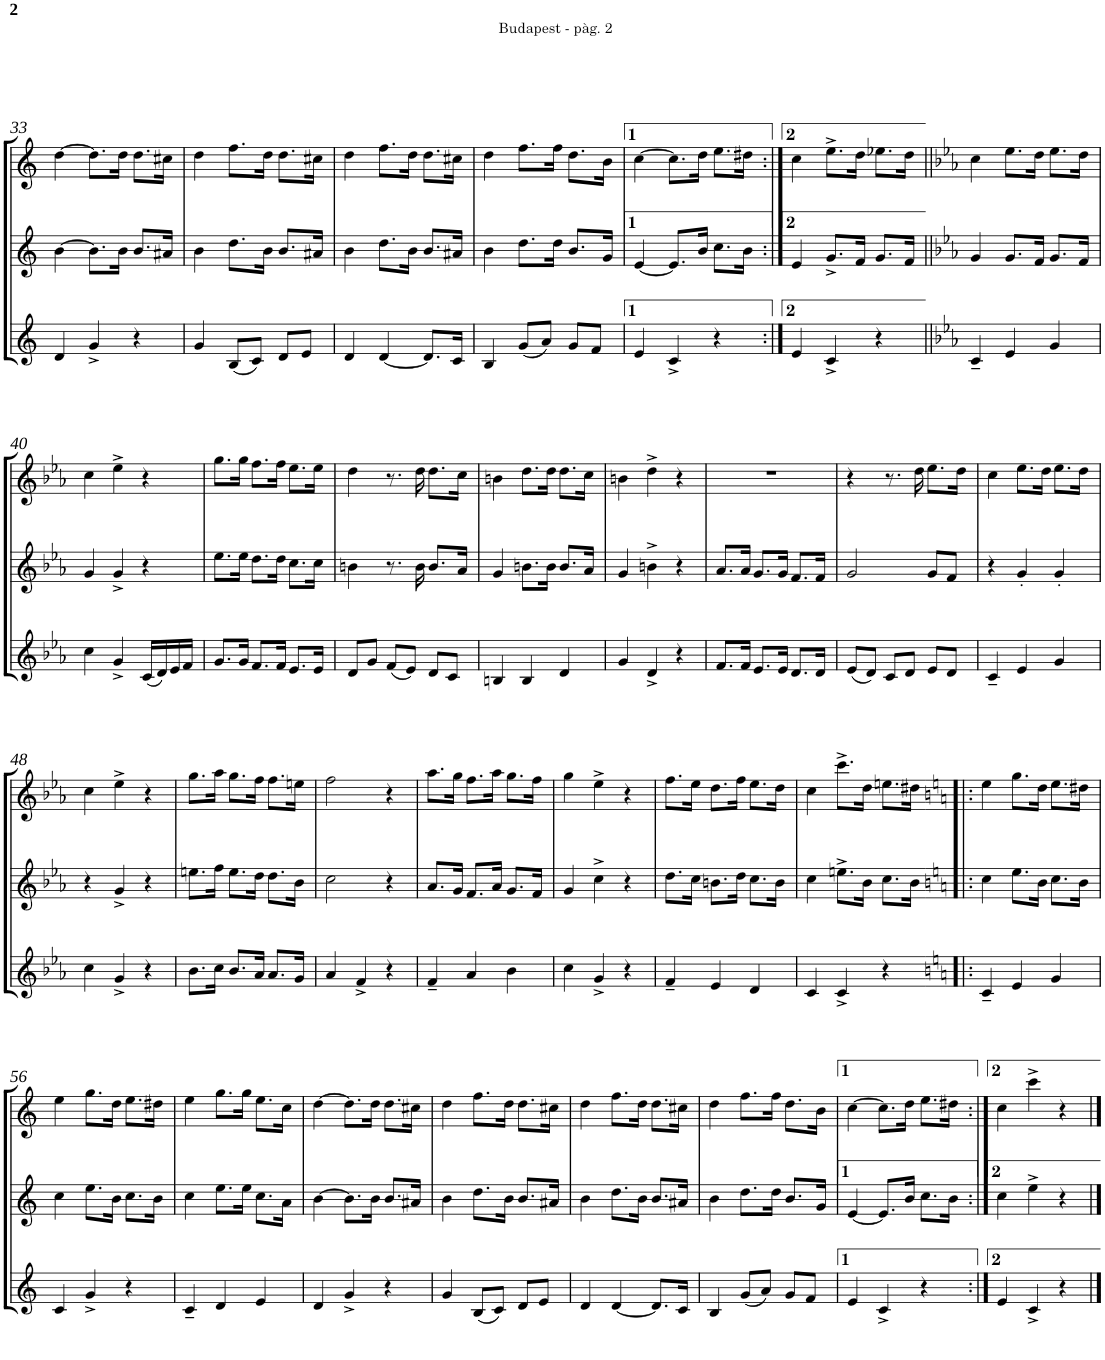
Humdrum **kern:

**kern	**kern	**kern
*part3	*part2	*part1
*staff3	*staff2	*staff1
*I"Gralla 3	*I"Gralla 2	*I"Gralla 1
!!LO:PB:g=z
*clefG2	*clefG2	*clefG2
*k[]	*k[]	*k[]
*M3/4	*M3/4	*M3/4
=33	=33	=33
4d/	[4b\	[4dd\
4g^/	8.b\L]	8.dd\L]
.	16b\Jk	16dd\Jk
4r	8.b/L	8.dd\L
.	16a#X/Jk	16cc#X\Jk
=34	=34	=34
4g/	4b\	4dd\
(<8B/L	8.dd\L	8.ff\L
8c/J)	.	.
.	16b\Jk	16dd\Jk
8d/L	8.b/L	8.dd\L
8e/J	.	.
.	16a#X/Jk	16cc#X\Jk
=35	=35	=35
4d/	4b\	4dd\
[4d/	8.dd\L	8.ff\L
.	16b\Jk	16dd\Jk
8.d/L]	8.b/L	8.dd\L
16c/Jk	16a#X/Jk	16cc#X\Jk
=36	=36	=36
4B/	4b\	4dd\
(<8g/L	8.dd\L	8.ff\L
8a/J)	.	.
.	16dd\Jk	16ff\Jk
8g/L	8.b/L	8.dd\L
8f/J	.	.
.	16g/Jk	16b\Jk
=37	=37	=37
4e/	[4e/	[4cc\
4c^/	8.e/L]	8.cc\L]
.	16b/Jk	16dd\Jk
4r	8.cc\L	8.ee\L
.	16b\Jk	16dd#X\Jk
=38:|!	=38:|!	=38:|!
4e/	4e/	4cc\
4c^/	8.g^/L	8.ee^\L
.	16f/Jk	16dd\Jk
4r	8.g/L	8.ee-X\L
.	16f/Jk	16dd\Jk
=39||	=39||	=39||
*k[b-e-a-]	*k[b-e-a-]	*k[b-e-a-]
*E-:	*E-:	*E-:
4c~/	4g/	4cc\
4e-/	8.g/L	8.ee-\L
.	16f/Jk	16dd\Jk
4g/	8.g/L	8.ee-\L
.	16f/Jk	16dd\Jk
!!LO:LB:g=z
=40	=40	=40
4cc\	4g/	4cc\
4g^/	4g^/	4ee-^\
(<16c/LL	4r	4r
16d/)	.	.
16e-/	.	.
16f/JJ	.	.
=41	=41	=41
8.g/L	8.ee-\L	8.gg\L
16g/Jk	16ee-\Jk	16gg\Jk
8.f/L	8.dd\L	8.ff\L
16f/Jk	16dd\Jk	16ff\Jk
8.e-/L	8.cc\L	8.ee-\L
16e-/Jk	16cc\Jk	16ee-\Jk
=42	=42	=42
8d/L	4bn\	4dd\
8g/J	.	.
(<8f/L	8.r	8.r
8e-/J)	.	.
.	16b\	16dd\
8d/L	8.b/L	8.dd\L
8c/J	.	.
.	16a-/Jk	16cc\Jk
=43	=43	=43
4Bn/	4g/	4bn\
4B/	8.bn\L	8.dd\L
.	16b\Jk	16dd\Jk
4d/	8.b/L	8.dd\L
.	16a-/Jk	16cc\Jk
=44	=44	=44
4g/	4g/	4bn\
4d^/	4bn^\	4dd^\
4r	4r	4r
=45	=45	=45
8.f/L	8.a-/L	2.r
16f/Jk	16a-/Jk	.
8.e-/L	8.g/L	.
16e-/Jk	16g/Jk	.
8.d/L	8.f/L	.
16d/Jk	16f/Jk	.
=46	=46	=46
(<8e-/L	2g/	4r
8d/J)	.	.
8c/L	.	8.r
8d/J	.	.
.	.	16dd\
8e-/L	8g/L	8.ee-\L
8d/J	8f/J	.
.	.	16dd\Jk
=47	=47	=47
4c~/	4r	4cc\
4e-/	4g'/	8.ee-\L
.	.	16dd\Jk
4g/	4g'/	8.ee-\L
.	.	16dd\Jk
!!LO:LB:g=z
=48	=48	=48
4cc\	4r	4cc\
4g^/	4g^/	4ee-^\
4r	4r	4r
=49	=49	=49
8.b-\L	8.een\L	8.gg\L
16cc\Jk	16ff\Jk	16aa-\Jk
8.b-/L	8.ee\L	8.gg\L
16a-/Jk	16dd\Jk	16ff\Jk
8.a-/L	8.dd\L	8.ff\L
16g/Jk	16b-\Jk	16een\Jk
=50	=50	=50
4a-/	2cc\	2ff\
4f^/	.	.
4r	4r	4r
=51	=51	=51
4f~/	8.a-/L	8.aa-\L
.	16g/Jk	16gg\Jk
4a-/	8.f/L	8.ff\L
.	16a-/Jk	16aa-\Jk
4b-\	8.g/L	8.gg\L
.	16f/Jk	16ff\Jk
=52	=52	=52
4cc\	4g/	4gg\
4g^/	4cc^\	4ee-^\
4r	4r	4r
=53	=53	=53
4f~/	8.dd\L	8.ff\L
.	16cc\Jk	16ee-\Jk
4e-/	8.bn\L	8.dd\L
.	16dd\Jk	16ff\Jk
4d/	8.cc\L	8.ee-\L
.	16b\Jk	16dd\Jk
=54	=54	=54
4c/	4cc\	4cc\
4c^/	8.een^\L	8.ccc^\L
.	16b-\Jk	16dd\Jk
4r	8.cc\L	8.een\L
.	16b-\Jk	16dd#X\Jk
=55!|:	=55!|:	=55!|:
*k[]	*k[]	*k[]
*C:	*C:	*C:
4c~/	4cc\	4ee\
4e/	8.ee\L	8.gg\L
.	16b\Jk	16dd\Jk
4g/	8.cc\L	8.ee\L
.	16b\Jk	16dd#X\Jk
!!LO:LB:g=z
=56	=56	=56
4c/	4cc\	4ee\
4g^/	8.ee\L	8.gg\L
.	16b\Jk	16dd\Jk
4r	8.cc\L	8.ee\L
.	16b\Jk	16dd#X\Jk
=57	=57	=57
4c~/	4cc\	4ee\
4d/	8.ee\L	8.gg\L
.	16ee\Jk	16gg\Jk
4e/	8.cc\L	8.ee\L
.	16a\Jk	16cc\Jk
=58	=58	=58
4d/	[4b\	[4dd\
4g^/	8.b\L]	8.dd\L]
.	16b\Jk	16dd\Jk
4r	8.b/L	8.dd\L
.	16a#X/Jk	16cc#X\Jk
=59	=59	=59
4g/	4b\	4dd\
(<8B/L	8.dd\L	8.ff\L
8c/J)	.	.
.	16b\Jk	16dd\Jk
8d/L	8.b/L	8.dd\L
8e/J	.	.
.	16a#X/Jk	16cc#X\Jk
=60	=60	=60
4d/	4b\	4dd\
[4d/	8.dd\L	8.ff\L
.	16b\Jk	16dd\Jk
8.d/L]	8.b/L	8.dd\L
16c/Jk	16a#X/Jk	16cc#X\Jk
=61	=61	=61
4B/	4b\	4dd\
(<8g/L	8.dd\L	8.ff\L
8a/J)	.	.
.	16dd\Jk	16ff\Jk
8g/L	8.b/L	8.dd\L
8f/J	.	.
.	16g/Jk	16b\Jk
=62	=62	=62
4e/	[4e/	[4cc\
4c^/	8.e/L]	8.cc\L]
.	16b/Jk	16dd\Jk
4r	8.cc\L	8.ee\L
.	16b\Jk	16dd#X\Jk
=63:|!	=63:|!	=63:|!
4e/	4cc\	4cc\
4c^/	4ee^\	4ccc^\
4r	4r	4r
==	==	==
*-	*-	*-
